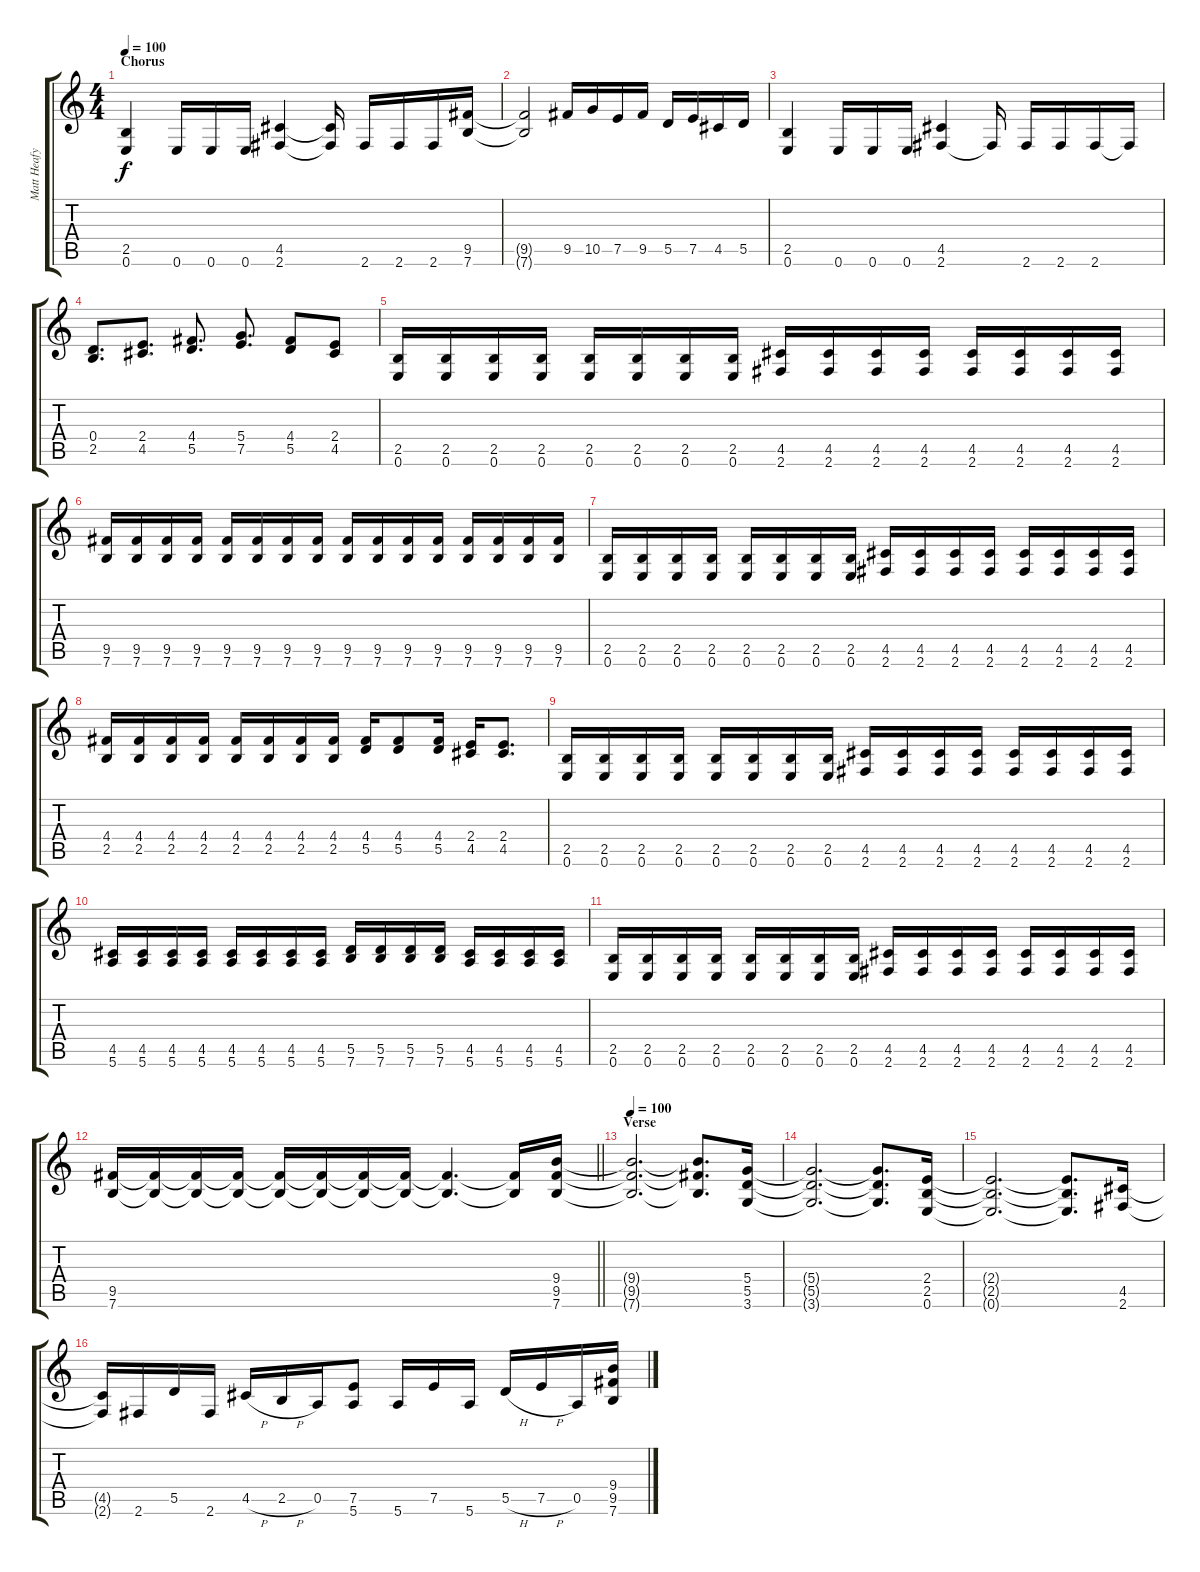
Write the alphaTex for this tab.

\track ("Matt Heafy" "Matt Heafy") {instrument distortionguitar}
\staff {score tabs}
\tuning (E4 B3 G3 D3 A2 E2) {hide}
\ts (4 4)
\section ("" "Chorus")
\tempo 100
\clef g2
\ks c
(2.5 0.6).4{dy f} 0.6.16 0.6.16 0.6.16 (4.5 2.6).4 (4.5{t} 2.6{t}).16 2.6.16 2.6.16 2.6.16 (9.5 7.6).16 |
(9.5{t} 7.6{t}).2 9.5.16 10.5.16 7.5.16 9.5.16 5.5.16 7.5.16 4.5.16 5.5.16 |
(2.5 0.6).4 0.6.16 0.6.16 0.6.16 (4.5 2.6).4 2.6{t}.16 2.6.16 2.6.16 2.6.16 2.6{t}.16 |
(0.4 2.5).8{d} (2.4 4.5).8{d} (4.4 5.5).8{d} (5.4 7.5).8{d} (4.4 5.5).8 (2.4 4.5).8 |
(2.5 0.6).16 (2.5 0.6).16 (2.5 0.6).16 (2.5 0.6).16 (2.5 0.6).16 (2.5 0.6).16 (2.5 0.6).16 (2.5 0.6).16 (4.5 2.6).16 (4.5 2.6).16 (4.5 2.6).16 (4.5 2.6).16 (4.5 2.6).16 (4.5 2.6).16 (4.5 2.6).16 (4.5 2.6).16 |
(9.5 7.6).16 (9.5 7.6).16 (9.5 7.6).16 (9.5 7.6).16 (9.5 7.6).16 (9.5 7.6).16 (9.5 7.6).16 (9.5 7.6).16 (9.5 7.6).16 (9.5 7.6).16 (9.5 7.6).16 (9.5 7.6).16 (9.5 7.6).16 (9.5 7.6).16 (9.5 7.6).16 (9.5 7.6).16 |
(2.5 0.6).16 (2.5 0.6).16 (2.5 0.6).16 (2.5 0.6).16 (2.5 0.6).16 (2.5 0.6).16 (2.5 0.6).16 (2.5 0.6).16 (4.5 2.6).16 (4.5 2.6).16 (4.5 2.6).16 (4.5 2.6).16 (4.5 2.6).16 (4.5 2.6).16 (4.5 2.6).16 (4.5 2.6).16 |
(4.4 2.5).16 (4.4 2.5).16 (4.4 2.5).16 (4.4 2.5).16 (4.4 2.5).16 (4.4 2.5).16 (4.4 2.5).16 (4.4 2.5).16 (4.4 5.5).16 (4.4 5.5).8 (4.4 5.5).16 (2.4 4.5).16 (2.4 4.5).8{d} |
(2.5 0.6).16 (2.5 0.6).16 (2.5 0.6).16 (2.5 0.6).16 (2.5 0.6).16 (2.5 0.6).16 (2.5 0.6).16 (2.5 0.6).16 (4.5 2.6).16 (4.5 2.6).16 (4.5 2.6).16 (4.5 2.6).16 (4.5 2.6).16 (4.5 2.6).16 (4.5 2.6).16 (4.5 2.6).16 |
(4.5 5.6).16 (4.5 5.6).16 (4.5 5.6).16 (4.5 5.6).16 (4.5 5.6).16 (4.5 5.6).16 (4.5 5.6).16 (4.5 5.6).16 (5.5 7.6).16 (5.5 7.6).16 (5.5 7.6).16 (5.5 7.6).16 (4.5 5.6).16 (4.5 5.6).16 (4.5 5.6).16 (4.5 5.6).16 |
(2.5 0.6).16 (2.5 0.6).16 (2.5 0.6).16 (2.5 0.6).16 (2.5 0.6).16 (2.5 0.6).16 (2.5 0.6).16 (2.5 0.6).16 (4.5 2.6).16 (4.5 2.6).16 (4.5 2.6).16 (4.5 2.6).16 (4.5 2.6).16 (4.5 2.6).16 (4.5 2.6).16 (4.5 2.6).16 |
\barLineRight lightlight
(9.5 7.6).16 (9.5{t} 7.6{t}).16 (9.5{t} 7.6{t}).16 (9.5{t} 7.6{t}).16 (9.5{t} 7.6{t}).16 (9.5{t} 7.6{t}).16 (9.5{t} 7.6{t}).16 (9.5{t} 7.6{t}).16 (9.5{t} 7.6{t}).4{d} (9.5{t} 7.6{t}).16 (9.4 9.5 7.6).16 |
\section ("" "Verse")
\tempo 100
(9.4{t} 9.5{t} 7.6{t}).2{d} (9.4{t} 9.5{t} 7.6{t}).8{d} (5.4 5.5 3.6).16 |
(5.4{t} 5.5{t} 3.6{t}).2{d} (5.4{t} 5.5{t} 3.6{t}).8{d} (2.4 2.5 0.6).16 |
(2.4{t} 2.5{t} 0.6{t}).2{d} (2.4{t} 2.5{t} 0.6{t}).8{d} (4.5 2.6).16 |
(4.5{t} 2.6{t}).16 2.6.16 5.5.16 2.6.16 4.5{h}.16 2.5{h}.16 0.5.16 (7.5 5.6).8 5.6.16 7.5.16 5.6.16 5.5{h}.16 7.5{h}.16 0.5.16 (9.4 9.5 7.6).16
